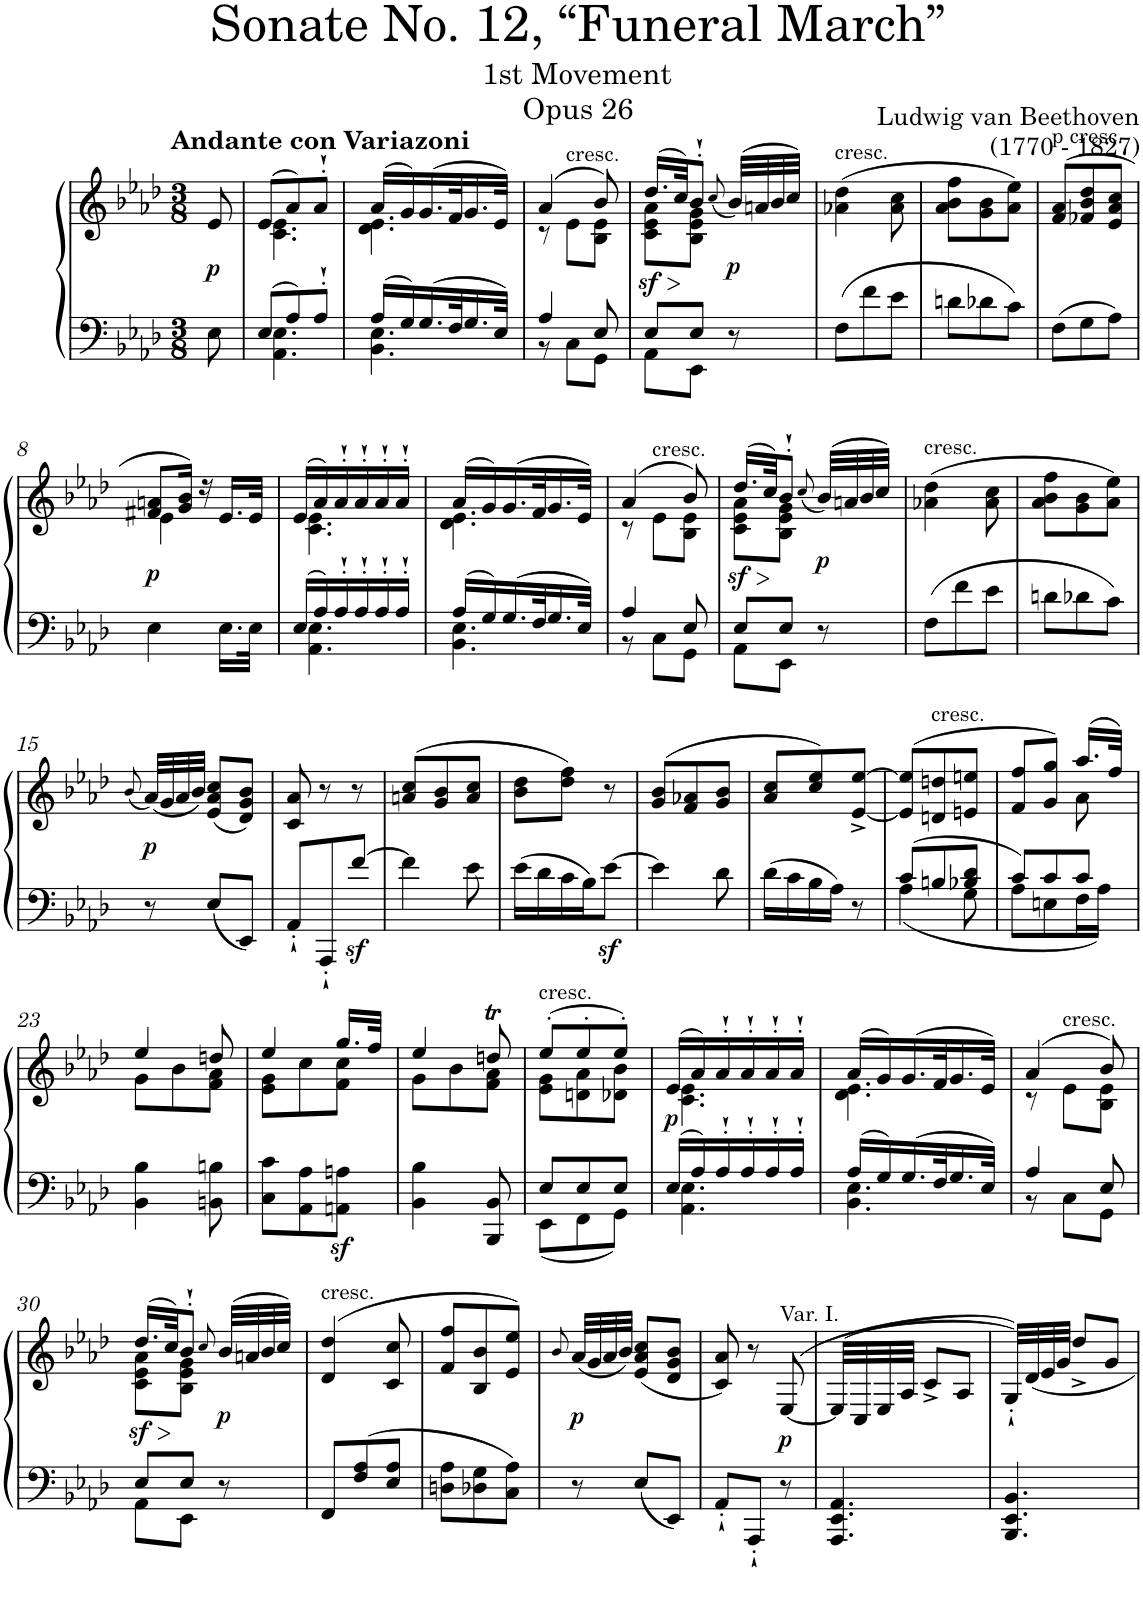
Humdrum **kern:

**kern	**kern	**dynam
*part1	*part1	*part1
*staff2	*staff1	*staff1/2
*I"Piano	*	*
*I'Pno.	*	*
*clefF4	*clefG2	*
*k[b-e-a-d-]	*k[b-e-a-d-]	*
*A-:	*A-:	*
*M3/8	*M3/8	*
=	=	=
!	!LO:TX:a:B:t=Andante con Variazoni	!
!	!	!LO:DY:b
8E-\	8e-/	p
=1	=1	=1
*^	*^	*
8E-/L	4.AA-\ 4.E-\	(>8e-/L	4.c\ 4.e-\	.
8A-/	.	8a-/)	.	.
8A-'`/J	.	8a-'`/J	.	.
=2	=2	=2	=2	=2
16A-/LL	4.BB-\ 4.E-\	(>16a-/LL	4.d-\ 4.e-\	.
16G/	.	16g/)	.	.
16.G/	.	(>16.g/	.	.
32F/K	.	32f/K	.	.
16.G/	.	16.g/	.	.
32E-/JJk	.	32e-/JJk)	.	.
=3	=3	=3	=3	=3
4A-/	8r	(>4a-/	8r	.
!	!	!	!LO:TX:a:t=cresc.	!
.	8C\L	.	8e-\L	.
8E-/	8GG\J	8b-/)	8B-\ 8e-\J	.
=4	=4	=4	=4	=4
!	!	!	!	!LO:HP:b
!	!	!	!	!LO:DY:n=1:b
8E-/L	8AA-\L	(>16.dd-/LL	8c\ 8e-\ 8a-\L	> sf
.	.	32cc/JK)	.	.
8E-/J	8EE-\J	8b-'`/J	8B-\ 8e-\ 8g\J	]
.	.	(<8qcc/	.	.
!	!	!	!	!LO:DY:n=2:b
8r	8ryy	(>32b-/LLL)	8ryy	p
.	.	32an/	.	.
.	.	32b-/	.	.
.	.	32cc/JJJ)	.	.
*v	*v	*	*	*
*	*v	*v	*
=5	=5	=5
!	!LO:TX:a:t=cresc.	!
8F\L	(>4a-X\ 4dd-\	.
8f\	.	.
8e-\J	8a-\ 8cc\	.
=6	=6	=6
8dn\L	8a-\ 8b-\ 8ff\L	.
8d-X\	8g\ 8b-\	.
8c\J	8a-\ 8ee-\J)	.
=7	=7	=7
!	!LO:TX:a:t=p cresc.	!
8F\L	(>8f/ 8a-/L	.
8G\	8f-X/ 8b-/ 8dd-/	.
8A-\J	8e-/ 8a-/ 8cc/J	.
!!LO:LB:g=z
=8	=8	=8
*	*^	*
!	!	!	!LO:DY:b
4E-\	8f#X/ 8an/L	4e-\	p
.	16g/ 16b-/Jk)	.	.
.	16r	.	.
16.E-\LL	16.e-/LL	8ryy	.
32E-\JJk	32e-/JJk	.	.
=9	=9	=9	=9
*^	*	*	*
16E-/LL	4.AA-\ 4.E-\	(>16e-/LL	4.c\ 4.e-\	.
16A-/	.	16a-/)	.	.
16A-'`/	.	16a-'`/	.	.
16A-'`/	.	16a-'`/	.	.
16A-'`/	.	16a-'`/	.	.
16A-'`/JJ	.	16a-'`/JJ	.	.
=10	=10	=10	=10	=10
16A-/LL	4.BB-\ 4.E-\	(>16a-/LL	4.d-\ 4.e-\	.
16G/	.	16g/)	.	.
16.G/	.	(>16.g/	.	.
32F/K	.	32f/K	.	.
16.G/	.	16.g/	.	.
32E-/JJk	.	32e-/JJk)	.	.
=11	=11	=11	=11	=11
4A-/	8r	(>4a-/	8r	.
!	!	!	!LO:TX:a:t=cresc.	!
.	8C\L	.	8e-\L	.
8E-/	8GG\J	8b-/)	8B-\ 8e-\J	.
=12	=12	=12	=12	=12
!	!	!	!	!LO:HP:b
!	!	!	!	!LO:DY:n=1:b
8E-/L	8AA-\L	(>16.dd-/LL	8c\ 8e-\ 8a-\L	> sf
.	.	32cc/JK)	.	.
8E-/J	8EE-\J	8b-'`/J	8B-\ 8e-\ 8g\J	]
.	.	(<8qcc/	.	.
!	!	!	!	!LO:DY:n=2:b
8r	8ryy	(>32b-/LLL)	8ryy	p
.	.	32an/	.	.
.	.	32b-/	.	.
.	.	32cc/JJJ)	.	.
*v	*v	*	*	*
*	*v	*v	*
=13	=13	=13
!	!LO:TX:a:t=cresc.	!
8F\L	(>4a-X\ 4dd-\	.
8f\	.	.
8e-\J	8a-\ 8cc\	.
=14	=14	=14
8dn\L	8a-\ 8b-\ 8ff\L	.
8d-X\	8g\ 8b-\	.
8c\J	8a-\ 8ee-\J)	.
!!LO:LB:g=z
=15	=15	=15
.	(<8qb-/	.
!	!	!LO:DY:b
8r	(<32a-/LLL)	p
.	32g/	.
.	32a-/	.
.	32b-/JJJ)	.
8E-/L	(<8e-/ 8a-/ 8cc/L	.
8EE-/J	8d-/ 8g/ 8b-/J)	.
=16	=16	=16
8AA-'`/L	8c/ 8a-/	.
8AAA-'`/	8r	.
[8fz</J	8r	.
=17	=17	=17
4f\]	(>8an/ 8cc/L	.
.	8g/ 8b-/	.
8e-\	8a/ 8cc/J	.
=18	=18	=18
16e-\LL	8b-\ 8dd-\L	.
16d-\	.	.
16c\	8dd-\ 8ff\J)	.
16B-\J	.	.
[8e-z<\J	8r	.
=19	=19	=19
4e-\]	(>8g/ 8b-/L	.
.	8f/ 8a-X/	.
8d-\	8g/ 8b-/J	.
=20	=20	=20
16d-\LL	8a-/ 8cc/L	.
16c\	.	.
16B-\	8cc/ 8ee-/)	.
16A-\JJ	.	.
8r	[8e-/^ [8ee-/^J	.
=21	=21	=21
*^	*	*
8c/L	4A-\	(>8e-/] 8ee-/]L	.
!	!	!LO:TX:a:t=cresc.	!
8Bn/	.	8dn/ 8ddn/	.
8B-X/ 8d-/J	8G\	8en/ 8een/J	.
=22	=22	=22	=22
*	*	*^	*
8c/L	8A-\L	8f/ 8ff/L	4ryy	.
8c/	8En\	8g/ 8gg/J)	.	.
8c/J	16F\L	(>16.aa-/LL	8a-\	.
.	16A-\JJ	.	.	.
.	.	32ff/JJk)	.	.
*v	*v	*	*	*
!!LO:LB:g=z	!!
=23	=23	=23	=23
4BB-\ 4B-\	4ee-/	8g\L	.
.	.	8b-\	.
8BBn\ 8Bn\	8ddn/	8f\ 8a-\J	.
=24	=24	=24	=24
8C\ 8c\L	4ee-/	8e-\ 8g\L	.
8AA-\ 8A-\	.	8cc\	.
8AAn\z< 8An\z<J	16.gg/LL	8f\ 8cc\J	.
.	32ff/JJk	.	.
=25	=25	=25	=25
4BB-\ 4B-\	4ee-/	8g\L	.
.	.	8b-\	.
8BBB-/ 8BB-/	8ddnt/	8f\ 8a-\J	.
=26	=26	=26	=26
*^	*	*	*
!	!	!LO:TX:a:t=cresc.	!	!
8E-/L	8EE-\L	(>8ee-'/L	8e-\ 8g\L	.
8E-/	8FF\	8ee-'/	8dn\ 8a-\	.
8E-/J	8GG\J	8ee-'/J)	8d-X\ 8b-\J	.
=27	=27	=27	=27	=27
!	!	!	!	!LO:DY:b
16E-/LL	4.AA-\ 4.E-\	(>16e-/LL	4.c\ 4.e-\	p
16A-/	.	16a-/)	.	.
16A-'`/	.	16a-'`/	.	.
16A-'`/	.	16a-'`/	.	.
16A-'`/	.	16a-'`/	.	.
16A-'`/JJ	.	16a-'`/JJ	.	.
=28	=28	=28	=28	=28
16A-/LL	4.BB-\ 4.E-\	(>16a-/LL	4.d-\ 4.e-\	.
16G/	.	16g/)	.	.
16.G/	.	(>16.g/	.	.
32F/K	.	32f/K	.	.
16.G/	.	16.g/	.	.
32E-/JJk	.	32e-/JJk)	.	.
=29	=29	=29	=29	=29
4A-/	8r	(>4a-/	8r	.
!	!	!	!LO:TX:a:t=cresc.	!
.	8C\L	.	8e-\L	.
8E-/	8GG\J	8b-/)	8B-\ 8e-\J	.
!!LO:LB:g=z	!!
=30	=30	=30	=30	=30
!	!	!	!	!LO:HP:b
!	!	!	!	!LO:DY:n=1:b
8E-/L	8AA-\L	(>16.dd-/LL	8c\ 8e-\ 8a-\L	> sf
.	.	32cc/JK)	.	.
8E-/J	8EE-\J	8b-'`/J	8B-\ 8e-\ 8g\J	]
.	.	8qcc/	.	.
!	!	!	!	!LO:DY:n=2:b
8r	8ryy	(>32b-/LLL	8ryy	p
.	.	32an/	.	.
.	.	32b-/	.	.
.	.	32cc/JJJ)	.	.
*v	*v	*	*	*
*	*v	*v	*
=31	=31	=31
!	!LO:TX:a:t=cresc.	!
8FF/L	(>4d-/ 4dd-/	.
8F/ 8A-/	.	.
8E-/ 8A-/J	8c/ 8cc/	.
=32	=32	=32
8Dn\ 8A-\L	8f/ 8ff/L	.
8D-X\ 8G\	8B-/ 8b-/	.
8C\ 8A-\J	8e-/ 8ee-/J)	.
=33	=33	=33
.	8qb-/	.
!	!	!LO:DY:b
8r	(<32a-/LLL	p
.	32g/	.
.	32a-/	.
.	32b-/JJJ)	.
8E-/L	(<8e-/ 8a-/ 8cc/L	.
8EE-/J	8d-/ 8g/ 8b-/J	.
=34	=34	=34
8AA-'`/L	8c/ 8a-/)	.
8AAA-'`/J	8r	.
!	!LO:TX:a:t=Var. I.	!
!	!	!LO:DY:b
8r	(>[8E-/	p
=35	=35	=35
4.AAA-/ 4.EE-/ 4.AA-/	(>32E-/LLL]	.
.	32C/	.
.	32E-/	.
.	32A-/JJJ	.
.	8c^/L	.
.	8A-/J	.
=36	=36	=36
4.BBB-/ 4.EE-/ 4.BB-/	32G'`/LLL))	.
.	32d-/	.
.	32e-/	.
.	32g/JJJ	.
.	8dd-^/L	.
.	8g/J	.
=	=	=
*-	*-	*-
